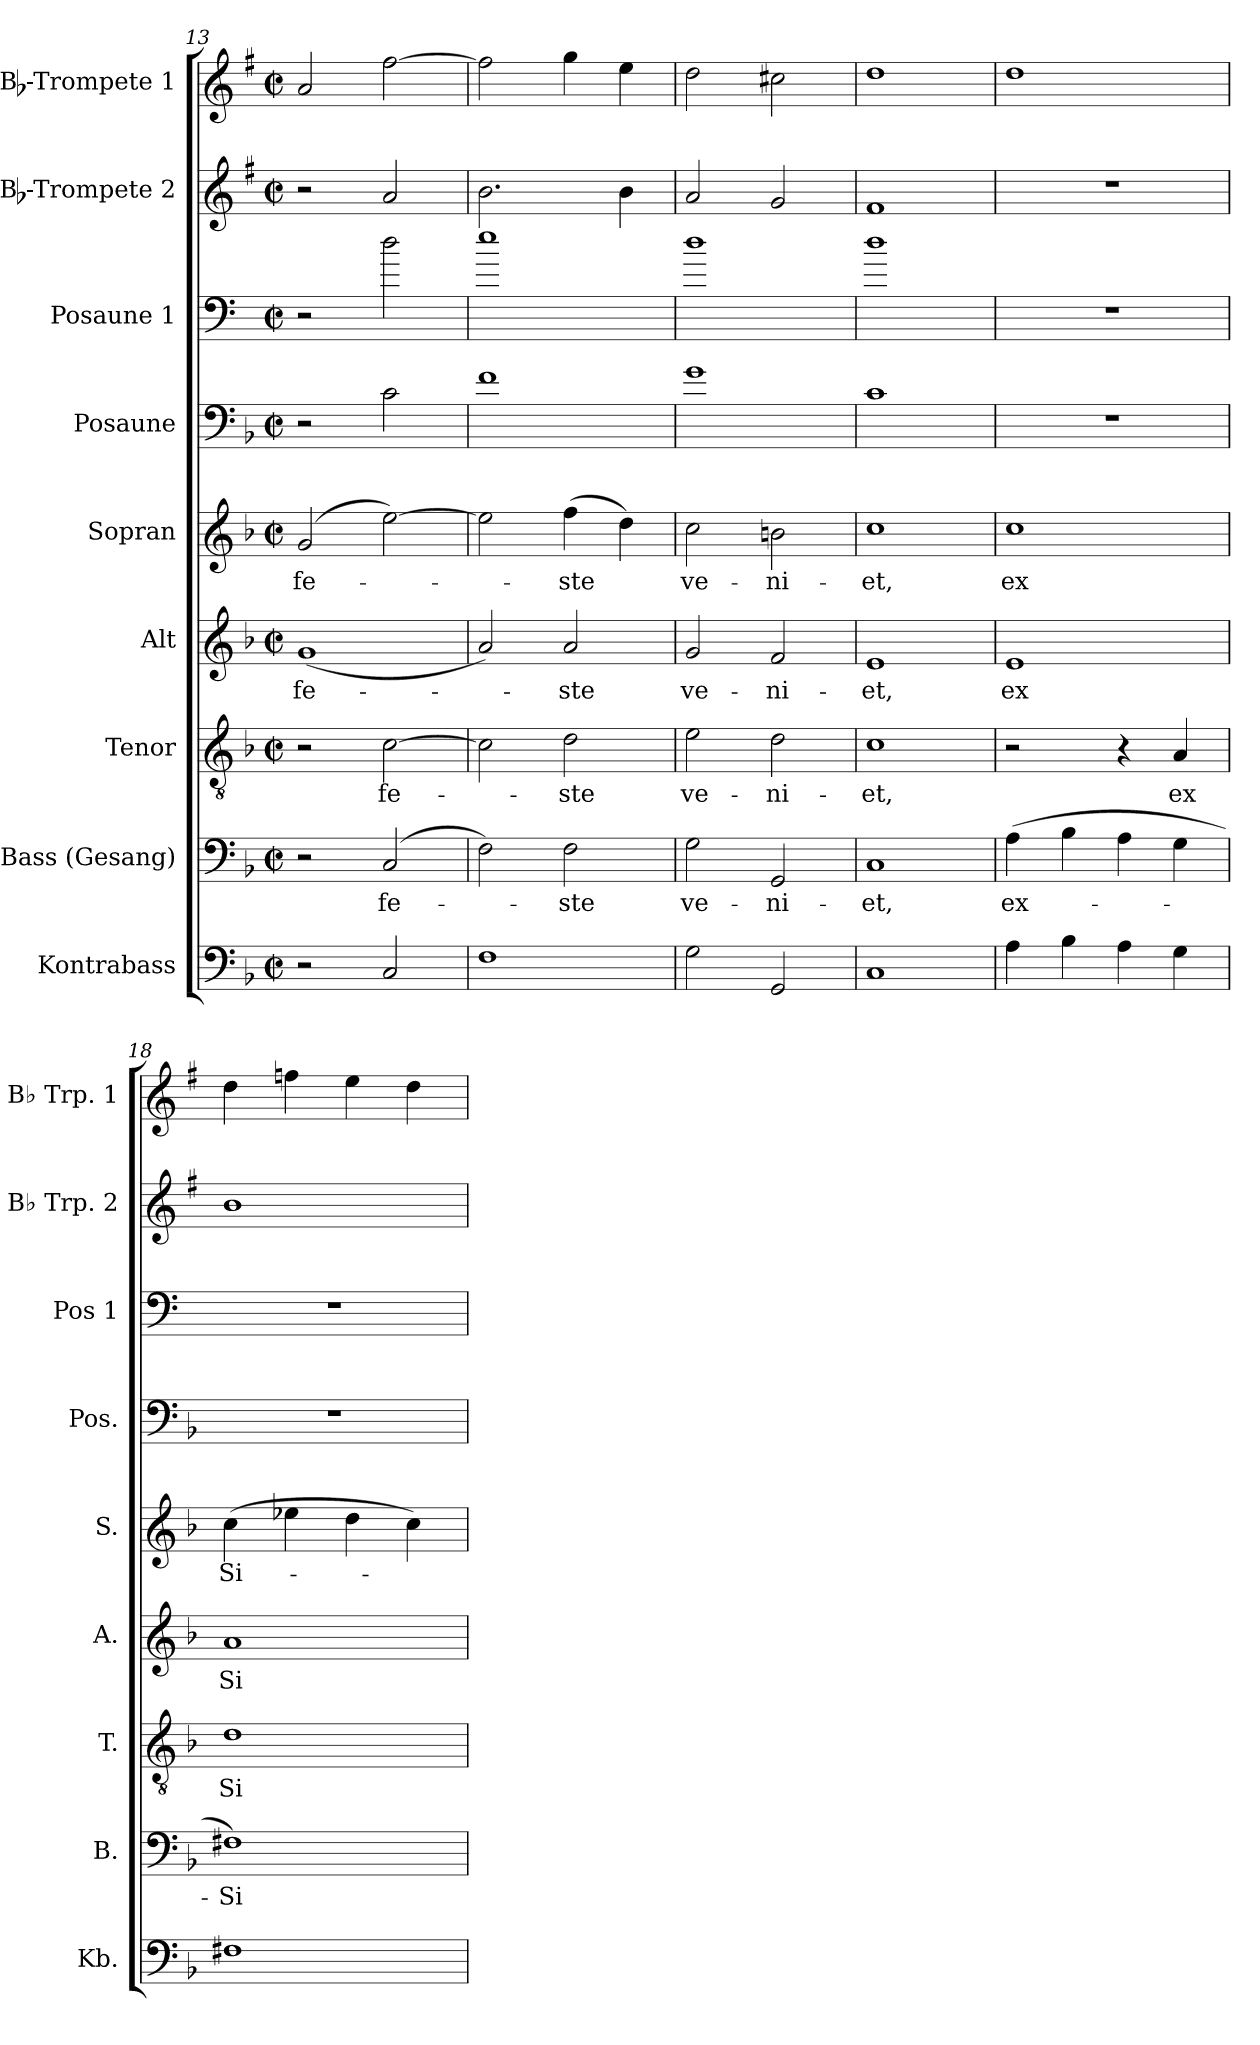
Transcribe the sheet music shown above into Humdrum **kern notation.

**kern	**kern	**text	**kern	**text	**kern	**text	**kern	**text	**kern	**kern	**kern	**kern
*part9	*part8	*part8	*part7	*part7	*part6	*part6	*part5	*part5	*part4	*part3	*part2	*part1
*staff9	*staff8	*staff8	*staff7	*staff7	*staff6	*staff6	*staff5	*staff5	*staff4	*staff3	*staff2	*staff1
*I"Kontrabass	*I"Bass (Gesang)	*	*I"Tenor	*	*I"Alt	*	*I"Sopran	*	*I"Posaune	*I"Posaune 1	*I"Bb-Trompete 2	*I"Bb-Trompete 1
*I'Kb.	*I'B.	*	*I'T.	*	*I'A.	*	*I'S.	*	*I'Pos.	*I'Pos 1	*I'Bb Trp. 2	*I'Bb Trp. 1
*clefF4	*clefF4	*	*clefGv2	*	*clefG2	*	*clefG2	*	*clefF4	*clefF4	*clefG2	*clefG2
*ITrd7c12	*	*	*	*	*	*	*	*	*	*ITrd4c7	*ITrd1c2	*ITrd1c2
*k[b-]	*k[b-]	*	*k[b-]	*	*k[b-]	*	*k[b-]	*	*k[b-]	*k[b-]	*k[b-]	*k[b-]
*F:	*F:	*	*F:	*	*F:	*	*F:	*	*F:	*F:	*F:	*F:
*M2/2	*M2/2	*	*M2/2	*	*M2/2	*	*M2/2	*	*M2/2	*M2/2	*M2/2	*M2/2
*met(c|)	*met(c|)	*	*met(c|)	*	*met(c|)	*	*met(c|)	*	*met(c|)	*met(c|)	*met(c|)	*met(c|)
=13	=13	=13	=13	=13	=13	=13	=13	=13	=13	=13	=13	=13
!	!	!	!	!	!	!LO:LY:b	!	!LO:LY:b	!	!	!	!
2r	2r	.	2r	.	(<1g	-fe-	(2g/	-fe-	2r	2r	2r	2g/
!	!	!LO:LY:b	!	!LO:LY:b	!	!	!	!	!	!	!	!
2CC/	(2C/	-fe-	[2c\	-fe-	.	.	[2ee\)	.	2c\	2g\	2g/	[2ee\
=14	=14	=14	=14	=14	=14	=14	=14	=14	=14	=14	=14	=14
1FF	2F\)	.	2c\]	.	2a/)	.	2ee\]	.	1f	1a	2.a\	2ee\]
!	!	!LO:LY:b	!	!LO:LY:b	!	!LO:LY:b	!	!LO:LY:b	!	!	!	!
.	2F\	-ste	2d\	-ste	2a/	-ste	(>4ff\	-ste	.	.	.	4ff\
.	.	.	.	.	.	.	4dd\)	.	.	.	4a\	4dd\
=15	=15	=15	=15	=15	=15	=15	=15	=15	=15	=15	=15	=15
!	!	!LO:LY:b	!	!LO:LY:b	!	!LO:LY:b	!	!LO:LY:b	!	!	!	!
2GG\	2G\	ve-	2e\	ve-	2g/	ve-	2cc\	ve-	1g	1g	2g/	2cc\
!	!	!LO:LY:b	!	!LO:LY:b	!	!LO:LY:b	!	!LO:LY:b	!	!	!	!
2GGG/	2GG/	-ni-	2d\	-ni-	2f/	-ni-	2bn\	-ni-	.	.	2f/	2bn\
=16	=16	=16	=16	=16	=16	=16	=16	=16	=16	=16	=16	=16
!	!	!LO:LY:b	!	!LO:LY:b	!	!LO:LY:b	!	!LO:LY:b	!	!	!	!
1CC	1C	-et,	1c	-et,	1e	-et,	1cc	-et,	1c	1g	1e	1cc
=17	=17	=17	=17	=17	=17	=17	=17	=17	=17	=17	=17	=17
!	!	!LO:LY:b	!	!	!	!LO:LY:b	!	!LO:LY:b	!	!	!	!
4AA\	(>4A\	ex-	2r	.	1e	ex	1cc	ex	1r	1r	1r	1cc
4BB-\	4B-\	.	.	.	.	.	.	.	.	.	.	.
4AA\	4A\	.	4r	.	.	.	.	.	.	.	.	.
!	!	!	!	!LO:LY:b	!	!	!	!	!	!	!	!
4GG\	4G\	.	4A/	ex	.	.	.	.	.	.	.	.
!!LO:PB:g=z
=18	=18	=18	=18	=18	=18	=18	=18	=18	=18	=18	=18	=18
!	!	!LO:LY:b	!	!LO:LY:b	!	!LO:LY:b	!	!LO:LY:b	!	!	!	!
1FF#X	1F#X)	-Si-	1d	Si-	1a	Si-	(>4cc\	Si-	1r	1r	1a	4cc\
.	.	.	.	.	.	.	4ee-X\	.	.	.	.	4ee-X\
.	.	.	.	.	.	.	4dd\	.	.	.	.	4dd\
.	.	.	.	.	.	.	4cc\)	.	.	.	.	4cc\
=	=	=	=	=	=	=	=	=	=	=	=	=
*-	*-	*-	*-	*-	*-	*-	*-	*-	*-	*-	*-	*-
